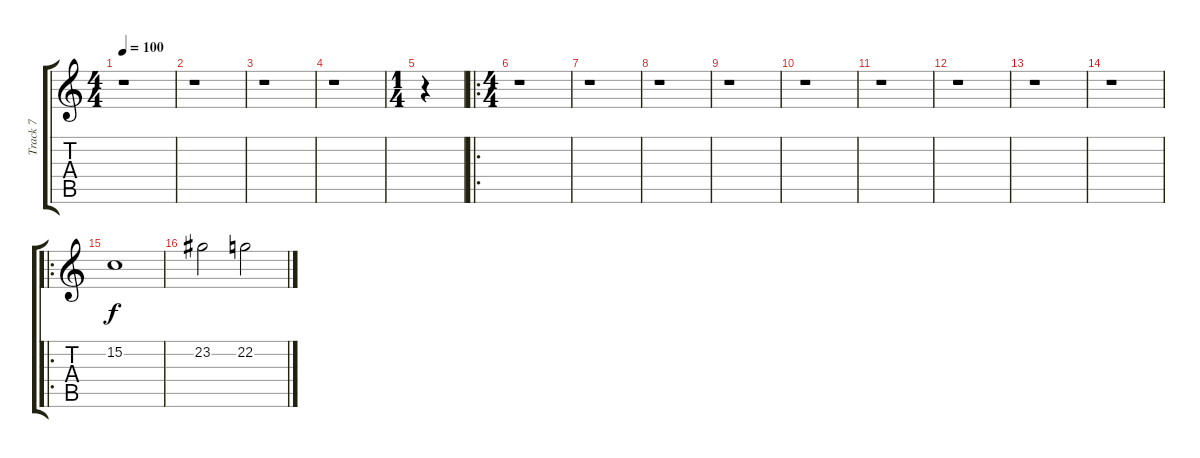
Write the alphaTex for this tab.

\track ("Track 7" "Track 7") {instrument choiraahs}
\staff {score tabs}
\tuning (D4 A3 F3 C3 G2 C2) {hide}
\ts (4 4)
\tempo 100
\clef g2
\ks c
r.1{dy f instrument choiraahs} |
r.1 |
r.1 |
r.1 |
\ts (1 4)
r.4 |
\ro
\ts (4 4)
r.1 |
r.1 |
r.1 |
r.1 |
r.1 |
r.1 |
r.1 |
r.1 |
r.1 |
\ro
15.2.1 |
23.2.2 22.2.2
